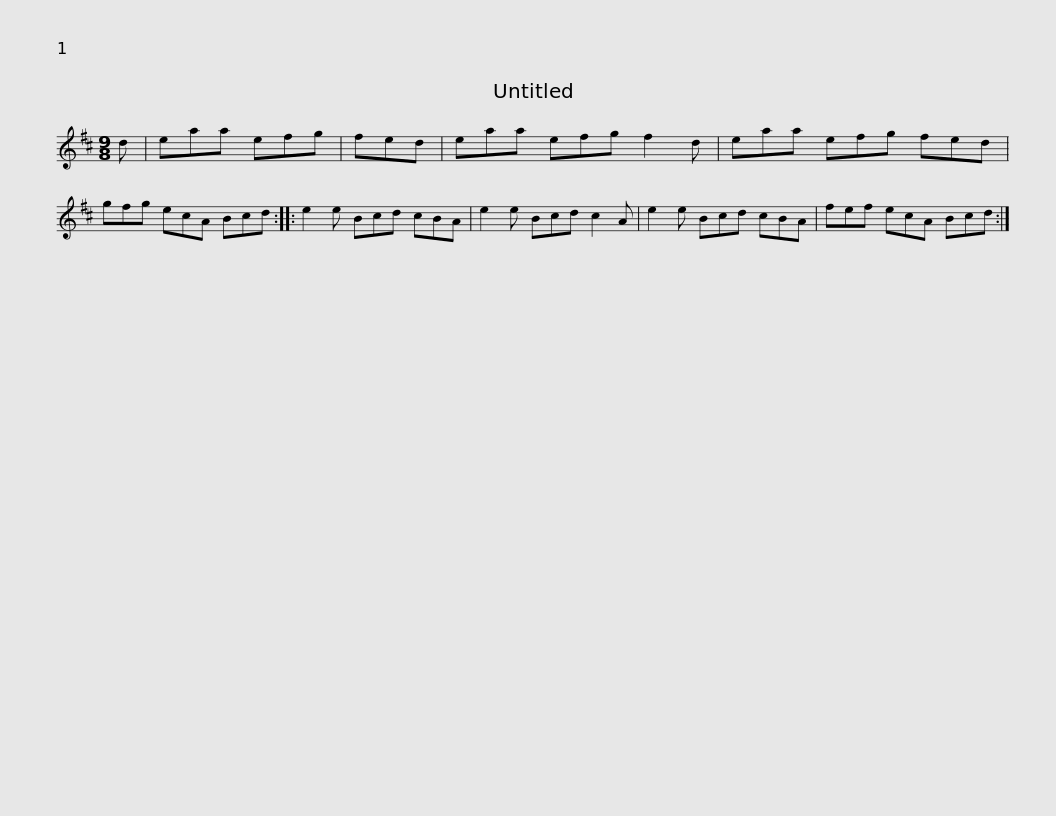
X:1
L:1/8
M:9/8
I:linebreak $
K:D
V:1 treble
V:1
 d | eaa efg | fed | eaa efg f2 d | eaa efg fed | %5
 gfg ecA Bcd ::$ e2 e Bcd cBA | e2 e Bcd c2 A | e2 e Bcd cBA | fef ecA Bcd :| %10
